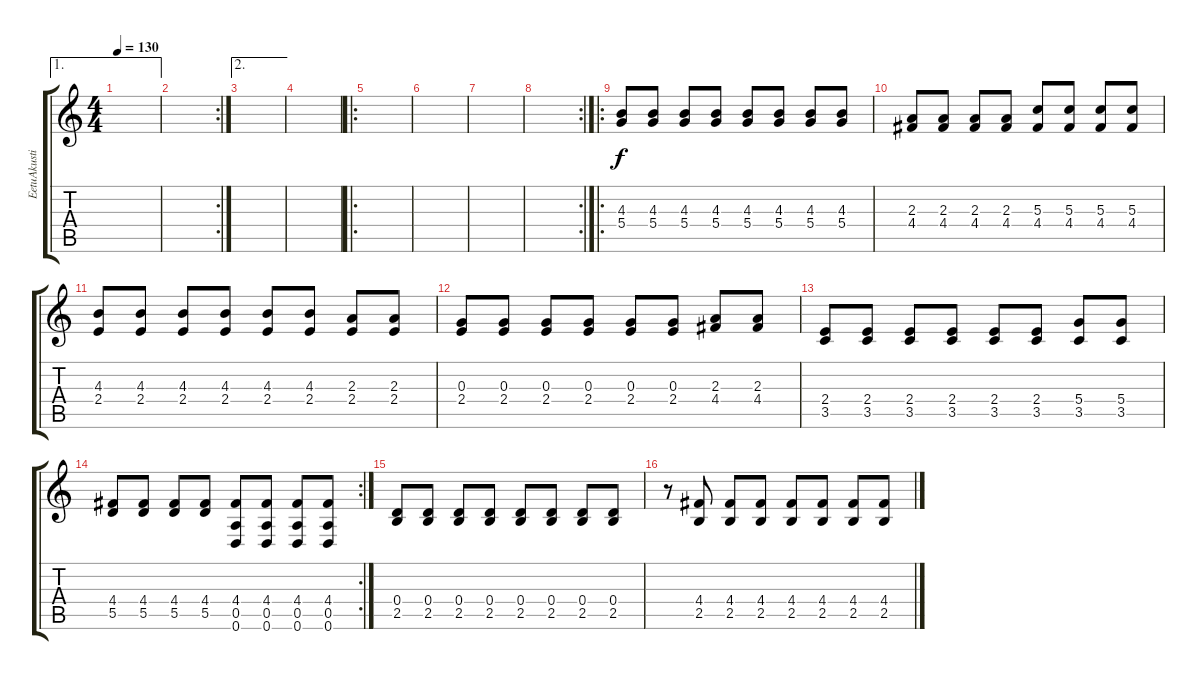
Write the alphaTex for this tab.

\track ("EetuAkustinen" "EetuAkusti") {instrument acousticguitarnylon}
\staff {score tabs}
\tuning (E4 B3 G3 D3 A2 D2) {hide}
\ae 1
\ts (4 4)
\tempo 130
\clef g2
\ks c
|
\rc 2
|
\ae 2
|
|
\ro
|
|
|
\rc 2
|
\ro
(4.3 5.4).8 (4.3 5.4).8 (4.3 5.4).8 (4.3 5.4).8 (4.3 5.4).8 (4.3 5.4).8 (4.3 5.4).8 (4.3 5.4).8 |
(2.3 4.4).8 (2.3 4.4).8 (2.3 4.4).8 (2.3 4.4).8 (5.3 4.4).8 (5.3 4.4).8 (5.3 4.4).8 (5.3 4.4).8 |
(4.3 2.4).8 (4.3 2.4).8 (4.3 2.4).8 (4.3 2.4).8 (4.3 2.4).8 (4.3 2.4).8 (2.3 2.4).8 (2.3 2.4).8 |
(0.3 2.4).8 (0.3 2.4).8 (0.3 2.4).8 (0.3 2.4).8 (0.3 2.4).8 (0.3 2.4).8 (2.3 4.4).8 (2.3 4.4).8 |
(2.4 3.5).8 (2.4 3.5).8 (2.4 3.5).8 (2.4 3.5).8 (2.4 3.5).8 (2.4 3.5).8 (5.4 3.5).8 (5.4 3.5).8 |
\rc 2
(4.4 5.5).8 (4.4 5.5).8 (4.4 5.5).8 (4.4 5.5).8 (4.4 0.5 0.6).8 (4.4 0.5 0.6).8 (4.4 0.5 0.6).8 (4.4 0.5 0.6).8 |
(0.4 2.5).8 (0.4 2.5).8 (0.4 2.5).8 (0.4 2.5).8 (0.4 2.5).8 (0.4 2.5).8 (0.4 2.5).8 (0.4 2.5).8 |
r.8 (4.4 2.5).8 (4.4 2.5).8 (4.4 2.5).8 (4.4 2.5).8 (4.4 2.5).8 (4.4 2.5).8 (4.4 2.5).8
